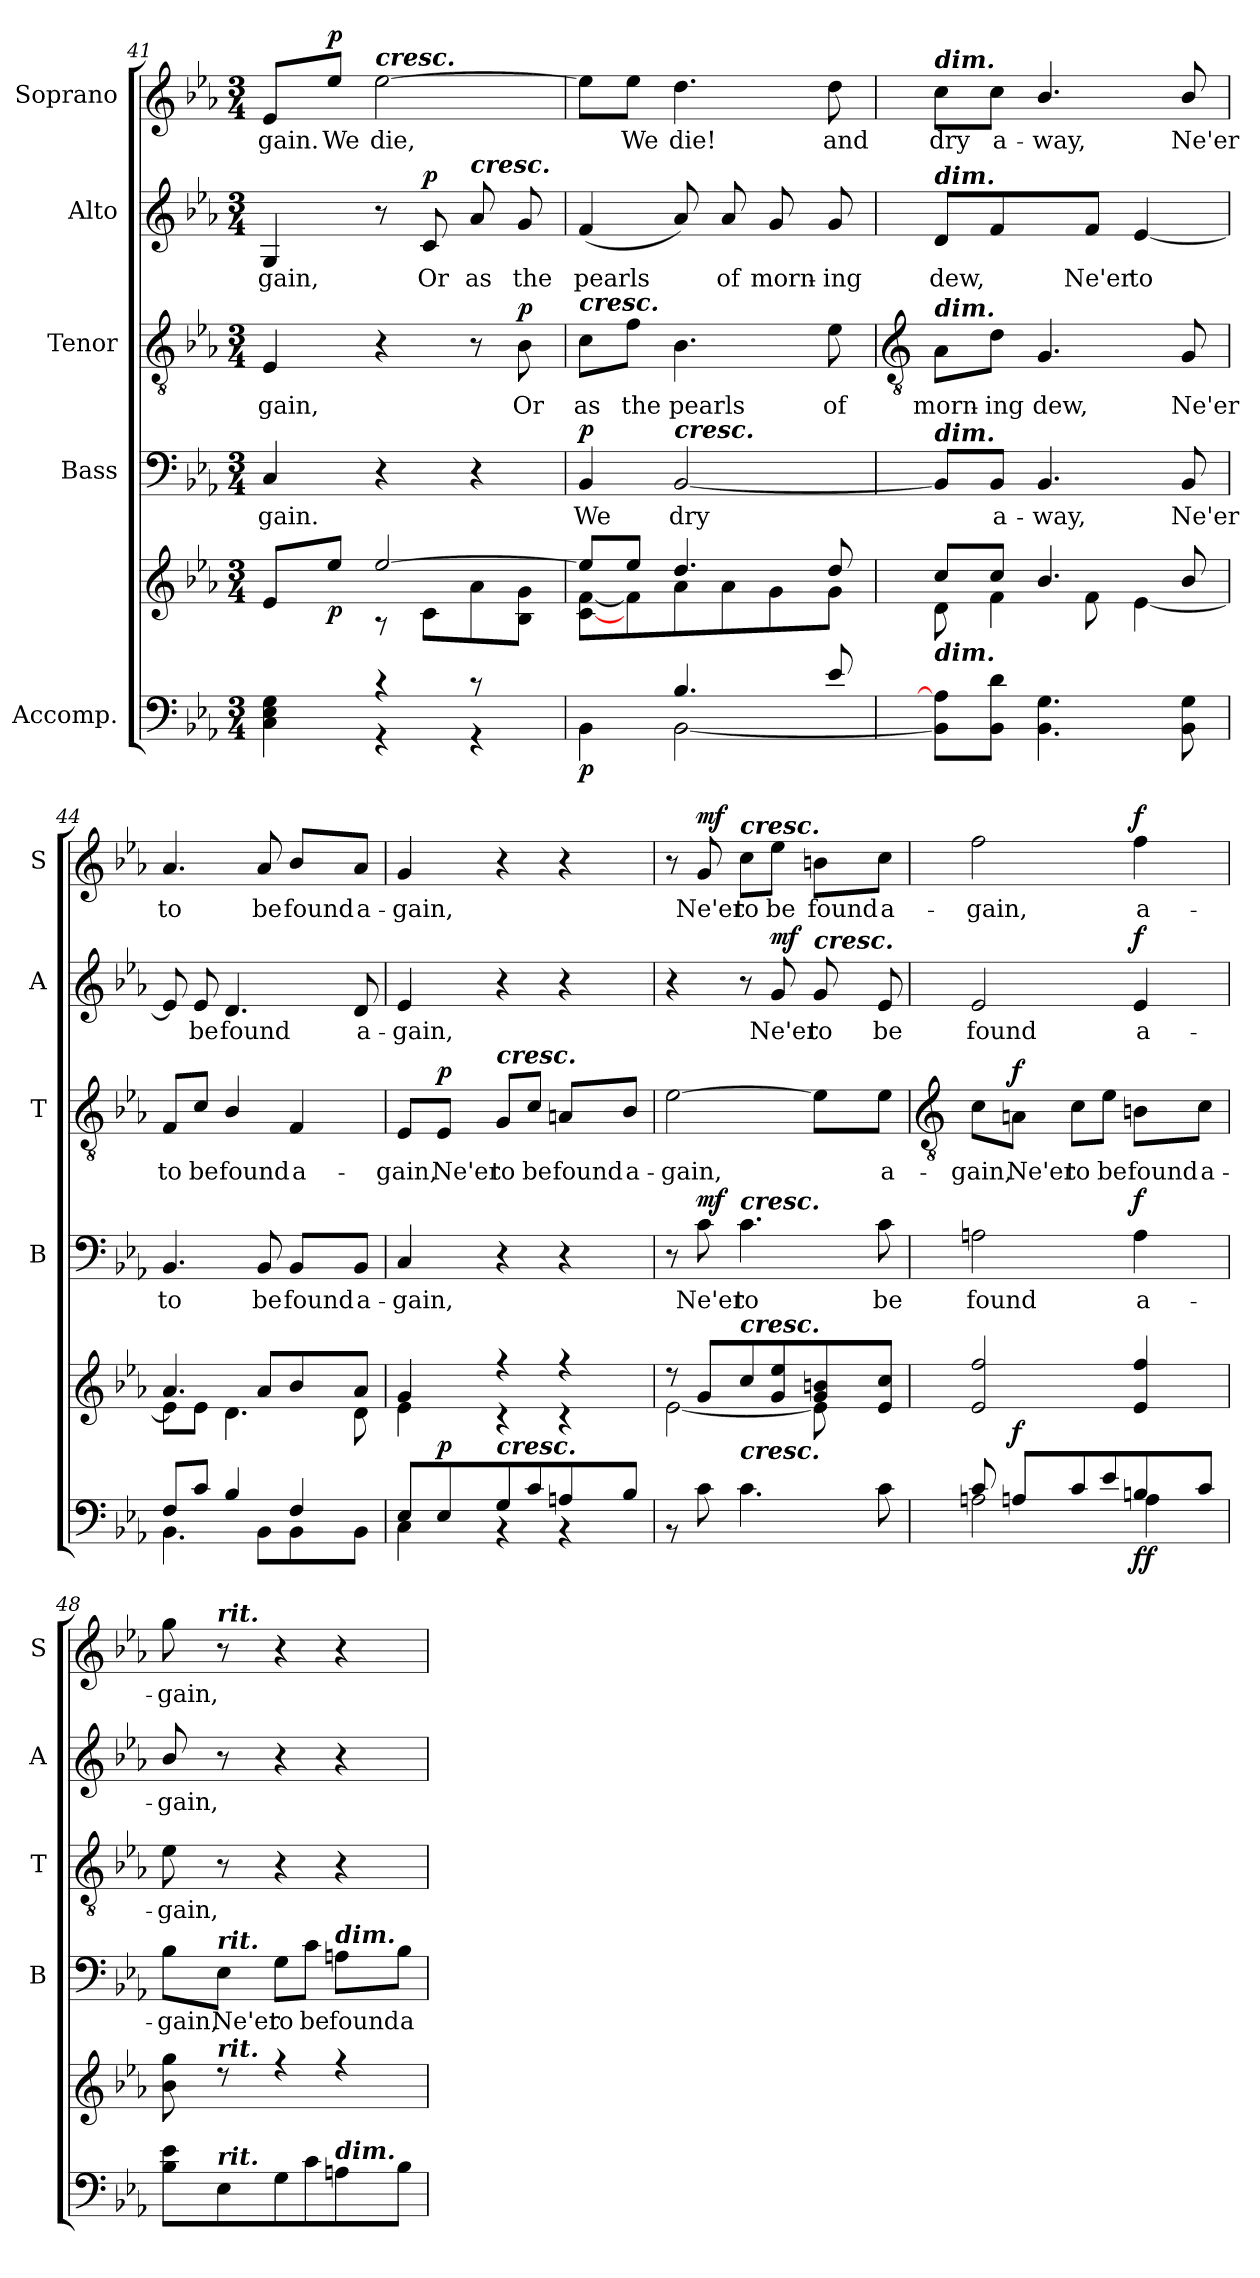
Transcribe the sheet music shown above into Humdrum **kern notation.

**kern	**kern	**dynam	**kern	**text	**dynam	**kern	**text	**dynam	**kern	**text	**dynam	**kern	**text	**dynam
*part5	*part5	*part5	*part4	*part4	*part4	*part3	*part3	*part3	*part2	*part2	*part2	*part1	*part1	*part1
*staff6	*staff5	*staff5/6	*staff4	*staff4	*staff4	*staff3	*staff3	*staff3	*staff2	*staff2	*staff2	*staff1	*staff1	*staff1
*I"Accomp.	*	*	*I"Bass	*	*	*I"Tenor	*	*	*I"Alto	*	*	*I"Soprano	*	*
*	*	*	*I'B	*	*	*I'T	*	*	*I'A	*	*	*I'S	*	*
*clefF4	*clefG2	*	*clefF4	*	*	*clefGv2	*	*	*clefG2	*	*	*clefG2	*	*
*k[b-e-a-]	*k[b-e-a-]	*	*k[b-e-a-]	*	*	*k[b-e-a-]	*	*	*k[b-e-a-]	*	*	*k[b-e-a-]	*	*
*E-:	*E-:	*	*E-:	*	*	*E-:	*	*	*E-:	*	*	*E-:	*	*
*M3/4	*M3/4	*	*M3/4	*	*	*M3/4	*	*	*M3/4	*	*	*M3/4	*	*
=41	=41	=41	=41	=41	=41	=41	=41	=41	=41	=41	=41	=41	=41	=41
*^	*^	*	*	*	*	*	*	*	*	*	*	*	*	*
!	!	!	!	!	!	!LO:LY:b	!	!	!LO:LY:b	!	!	!LO:LY:b	!	!	!LO:LY:b	!
4ryy	4C\ 4E-\ 4G\	8e-/L	4ryy	.	4C	-gain.	.	4E-	-gain,	.	4G	-gain,	.	8e-/L	-gain.	.
!	!	!	!	!LO:DY:b	!	!	!	!	!	!	!	!	!	!	!LO:LY:b	!LO:DY:b
.	.	8ee-/J	.	p	.	.	.	.	.	.	.	.	.	8ee-/J	We	p
!	!	!	!	!	!	!	!	!	!	!	!	!	!	!LO:TX:a:Bi:t=cresc.	!	!
!	!	!	!	!	!	!	!	!	!	!	!	!	!	!	!LO:LY:b	!
4r	4r	[2ee-/	8r	.	4r	.	.	4r	.	.	8r	.	.	[2ee-	die,	.
!	!	!	!	!	!	!	!	!	!	!	!	!LO:LY:b	!LO:DY:b	!	!	!
.	.	.	8c\L	.	.	.	.	.	.	.	8c	Or	p	.	.	.
!	!	!	!	!	!	!	!	!	!	!	!LO:TX:a:Bi:t=cresc.	!	!	!	!	!
!	!	!	!	!	!	!	!	!	!	!	!	!LO:LY:b	!	!	!	!
8r	4r	.	8a-\	.	4r	.	.	8r	.	.	8a-	as	.	.	.	.
!	!	!	!	!	!	!	!	!	!LO:LY:b	!LO:DY:b	!	!LO:LY:b	!	!	!	!
8ryy	.	.	8B-\ 8g\J	.	.	.	.	8B-	Or	p	8g	the	.	.	.	.
=42	=42	=42	=42	=42	=42	=42	=42	=42	=42	=42	=42	=42	=42	=42	=42	=42
!	!	!	!	!	!	!	!	!LO:TX:a:Bi:t=cresc.	!	!	!	!	!	!	!	!
!	!	!	!	!LO:DY:b=2	!	!LO:LY:b	!LO:DY:b	!	!LO:LY:b	!	!	!LO:LY:b	!	!	!	!
4ryy	4BB-\	8ee-/L]	[8c\ [8f\L	p	4BB-	We	p	8c\L	as	.	(<4f	pearls	.	8ee-\L]	.	.
!	!	!	!	!	!	!	!	!	!LO:LY:b	!	!	!	!	!	!LO:LY:b	!
.	.	8ee-/J	8f\]	.	.	.	.	8f\J	the	.	.	.	.	8ee-\J	We	.
!	!	!	!	!	!LO:TX:a:Bi:t=cresc.	!	!	!	!	!	!	!	!	!	!	!
!	!	!	!	!	!	!LO:LY:b	!	!	!LO:LY:b	!	!	!	!	!	!LO:LY:b	!
4.B-/	[2BB-\	4.dd/	8a-\	.	[2BB-	dry	.	4.B-	pearls	.	8a-)	.	.	4.dd	die!	.
!	!	!	!	!	!	!	!	!	!	!	!	!LO:LY:b	!	!	!	!
.	.	.	8a-\	.	.	.	.	.	.	.	8a-	of	.	.	.	.
!	!	!	!	!	!	!	!	!	!	!	!	!LO:LY:b	!	!	!	!
.	.	.	8g\	.	.	.	.	.	.	.	8g	morn-	.	.	.	.
!	!	!	!	!	!	!	!	!	!LO:LY:b	!	!	!LO:LY:b	!	!	!LO:LY:b	!
8e-/	.	8dd/	8g\J	.	.	.	.	8e-	of	.	8g	-ing	.	8dd	and	.
!!LO:LB:g=z
=43	=43	=43	=43	=43	=43	=43	=43	=43	=43	=43	=43	=43	=43	=43	=43	=43
*	*	*	*	*	*	*	*	*clefGv2	*	*	*	*	*	*	*	*
!	!	!	!	!	!	!	!	!	!	!	!	!	!	!LO:TX:a:Bi:t=dim.	!	!
!	!	!	!	!	!	!	!	!	!	!	!LO:TX:a:Bi:t=dim.	!	!	!	!	!
!	!	!	!	!	!	!	!	!LO:TX:a:Bi:t=dim.	!	!	!	!	!	!	!	!
!	!	!	!	!	!LO:TX:a:Bi:t=dim.	!	!	!	!	!	!	!	!	!	!	!
!	!	!LO:TX:b:Bi:t=dim.	!	!	!	!	!	!	!	!	!	!	!	!	!	!
!	!	!	!	!	!	!	!	!	!LO:LY:b	!	!	!LO:LY:b	!	!	!LO:LY:b	!
2.ryy	8BB-\] 8A-\]L	8cc/L	8d\	.	8BB-/L]	.	.	8A-\L	morn-	.	8dL	dew,	.	8cc\L	dry	.
!	!	!	!	!	!	!LO:LY:b	!	!	!LO:LY:b	!	!	!	!	!	!LO:LY:b	!
.	8BB-\ 8d\J	8cc/J	4f\	.	8BB-/J	a-	.	8d\J	-ing	.	4f	.	.	8cc\J	a-	.
!	!	!	!	!	!	!LO:LY:b	!	!	!LO:LY:b	!	!	!	!	!	!LO:LY:b	!
.	4.BB-\ 4.G\	4.b-/	.	.	4.BB-	-way,	.	4.G	dew,	.	.	.	.	4.b-/	-way,	.
!	!	!	!	!	!	!	!	!	!	!	!	!LO:LY:b	!	!	!	!
.	.	.	8f\	.	.	.	.	.	.	.	8fJ	Ne'er	.	.	.	.
!	!	!	!	!	!	!	!	!	!	!	!	!LO:LY:b	!	!	!	!
.	.	.	[4e-\	.	.	.	.	.	.	.	[4e-	to	.	.	.	.
!	!	!	!	!	!	!LO:LY:b	!	!	!LO:LY:b	!	!	!	!	!	!LO:LY:b	!
.	8BB-\ 8G\	8b-/	.	.	8BB-	Ne'er	.	8G	Ne'er	.	.	.	.	8b-/	Ne'er	.
=44	=44	=44	=44	=44	=44	=44	=44	=44	=44	=44	=44	=44	=44	=44	=44	=44
!	!	!	!	!	!	!LO:LY:b	!	!	!LO:LY:b	!	!	!	!	!	!LO:LY:b	!
8F/L	4.BB-\	4.a-/	8e-\L]	.	4.BB-	to	.	8F/L	to	.	8e-]	.	.	4.a-	to	.
!	!	!	!	!	!	!	!	!	!LO:LY:b	!	!	!LO:LY:b	!	!	!	!
8c/J	.	.	8e-\J	.	.	.	.	8c/J	be	.	8e-	be	.	.	.	.
!	!	!	!	!	!	!	!	!	!LO:LY:b	!	!	!LO:LY:b	!	!	!	!
4B-/	.	.	4.d\	.	.	.	.	4B-/	found	.	4.d	found	.	.	.	.
!	!	!	!	!	!	!LO:LY:b	!	!	!	!	!	!	!	!	!LO:LY:b	!
.	8BB-\L	8a-/L	.	.	8BB-	be	.	.	.	.	.	.	.	8a-	be	.
!	!	!	!	!	!	!LO:LY:b	!	!	!LO:LY:b	!	!	!	!	!	!LO:LY:b	!
4F/	8BB-\	8b-/	.	.	8BB-/L	found	.	4F	a-	.	.	.	.	8b-/L	found	.
!	!	!	!	!	!	!LO:LY:b	!	!	!	!	!	!LO:LY:b	!	!	!LO:LY:b	!
.	8BB-\J	8a-/J	8d\	.	8BB-/J	a-	.	.	.	.	8d	a-	.	8a-/J	a-	.
=45	=45	=45	=45	=45	=45	=45	=45	=45	=45	=45	=45	=45	=45	=45	=45	=45
!	!	!	!	!	!	!LO:LY:b	!	!	!LO:LY:b	!	!	!LO:LY:b	!	!	!LO:LY:b	!
8E-/L	4C\	4g/	4e-\	.	4C	-gain,	.	8E-/L	-gain,	.	4e-	-gain,	.	4g	-gain,	.
!	!	!	!	!LO:DY:a=2	!	!	!	!	!LO:LY:b	!LO:DY:b	!	!	!	!	!	!
8E-/	.	.	.	p	.	.	.	8E-/J	Ne'er	p	.	.	.	.	.	.
!	!	!	!	!	!	!	!	!LO:TX:a:Bi:t=cresc.	!	!	!	!	!	!	!	!
!LO:TX:a:Bi:t=cresc.	!	!	!	!	!	!	!	!	!	!	!	!	!	!	!	!
!	!	!	!	!	!	!	!	!	!LO:LY:b	!	!	!	!	!	!	!
8G/	4r	4r	4r	.	4r	.	.	8G/L	to	.	4r	.	.	4r	.	.
!	!	!	!	!	!	!	!	!	!LO:LY:b	!	!	!	!	!	!	!
8c/	.	.	.	.	.	.	.	8c/J	be	.	.	.	.	.	.	.
!	!	!	!	!	!	!	!	!	!LO:LY:b	!	!	!	!	!	!	!
8An/	4r	4r	4r	.	4r	.	.	8An/L	found	.	4r	.	.	4r	.	.
!	!	!	!	!	!	!	!	!	!LO:LY:b	!	!	!	!	!	!	!
8B-/J	.	.	.	.	.	.	.	8B-/J	a-	.	.	.	.	.	.	.
=46	=46	=46	=46	=46	=46	=46	=46	=46	=46	=46	=46	=46	=46	=46	=46	=46
!	!	!	!	!	!	!	!	!	!LO:LY:b	!	!	!	!	!	!	!
2.ryy	8r	8r	[2e-\	.	8r	.	.	[2e-	-gain,	.	4r	.	.	8r	.	.
!	!	!	!	!LO:DY:b=2	!	!LO:LY:b	!	!	!	!	!	!	!	!	!LO:LY:b	!
!	!	!	!	!LO:DY:n=1:b	!	!	!LO:DY:b	!	!	!	!	!	!	!	!	!LO:DY:b
.	8c\	8g/L	.	mf mf	8c	Ne'er	mf	.	.	.	.	.	.	8g	Ne'er	mf
!	!	!	!	!	!	!	!	!	!	!	!	!	!	!LO:TX:a:Bi:t=cresc.	!	!
!	!	!	!	!	!LO:TX:a:Bi:t=cresc.	!	!	!	!	!	!	!	!	!	!	!
!	!	!LO:TX:a:Bi:t=cresc.	!	!	!	!	!	!	!	!	!	!	!	!	!	!
!	!LO:TX:a:Bi:t=cresc.	!	!	!	!	!	!	!	!	!	!	!	!	!	!	!
!	!	!	!	!	!	!LO:LY:b	!	!	!	!	!	!	!	!	!LO:LY:b	!
.	4.c\	8cc/	.	.	4.c	to	.	.	.	.	8r	.	.	8cc\L	to	.
!	!	!	!	!	!	!	!	!	!	!	!	!LO:LY:b	!LO:DY:b	!	!LO:LY:b	!
.	.	8g/ 8ee-/	.	.	.	.	.	.	.	.	8g	Ne'er	mf	8ee-\J	be	.
!	!	!	!	!	!	!	!	!	!	!	!LO:TX:a:Bi:t=cresc.	!	!	!	!	!
!	!	!	!	!	!	!	!	!	!	!	!	!LO:LY:b	!	!	!LO:LY:b	!
.	.	8g/ 8bn/	8e-\]	.	.	.	.	8e-\L]	.	.	8g	to	.	8bn\L	found	.
!	!	!	!	!	!	!LO:LY:b	!	!	!LO:LY:b	!	!	!LO:LY:b	!	!	!LO:LY:b	!
.	8c\	8e-/ 8cc/J	8ryy	.	8c	be	.	8e-\J	a-	.	8e-	be	.	8cc\J	a-	.
!!LO:LB:g=z
=47	=47	=47	=47	=47	=47	=47	=47	=47	=47	=47	=47	=47	=47	=47	=47	=47
*	*	*	*	*	*	*	*	*clefGv2	*	*	*	*	*	*	*	*
!	!	!	!	!	!	!LO:LY:b	!	!	!LO:LY:b	!	!	!LO:LY:b	!	!	!LO:LY:b	!
8c/	2An\	2e-/ 2ff/	2.ryy	.	2An	found	.	8c\L	-gain,	.	2e-	found	.	2ff	-gain,	.
!	!	!	!	!LO:DY:a=2	!	!	!	!	!LO:LY:b	!LO:DY:b	!	!	!	!	!	!
8An/L	.	.	.	f	.	.	.	8An\J	Ne'er	f	.	.	.	.	.	.
!	!	!	!	!	!	!	!	!	!LO:LY:b	!	!	!	!	!	!	!
8c/	.	.	.	.	.	.	.	8c\L	to	.	.	.	.	.	.	.
!	!	!	!	!	!	!	!	!	!LO:LY:b	!	!	!	!	!	!	!
8e-/	.	.	.	.	.	.	.	8e-\J	be	.	.	.	.	.	.	.
!	!	!	!	!LO:DY:b=2	!	!LO:LY:b	!	!	!LO:LY:b	!	!	!LO:LY:b	!	!	!LO:LY:b	!
!	!	!	!	!LO:DY:n=1:b	!	!	!LO:DY:b	!	!	!	!	!	!LO:DY:b	!	!	!LO:DY:b
8Bn/	4A\	4e-/ 4ff/	.	f f	4A	a-	f	8Bn\L	found	.	4e-	a-	f	4ff	a-	f
!	!	!	!	!	!	!	!	!	!LO:LY:b	!	!	!	!	!	!	!
8c/J	.	.	.	.	.	.	.	8c\J	a-	.	.	.	.	.	.	.
=48	=48	=48	=48	=48	=48	=48	=48	=48	=48	=48	=48	=48	=48	=48	=48	=48
!	!	!	!	!	!	!LO:LY:b	!	!	!LO:LY:b	!	!	!LO:LY:b	!	!	!LO:LY:b	!
2.ryy	8B-\ 8e-\L	8b-\ 8gg\	2.ryy	.	8B-\L	-gain,	.	8e-	-gain,	.	8b-/	-gain,	.	8gg	-gain,	.
!	!	!	!	!	!	!	!	!	!	!	!	!	!	!LO:TX:a:Bi:t=rit.	!	!
!	!	!	!	!	!LO:TX:a:Bi:t=rit.	!	!	!	!	!	!	!	!	!	!	!
!	!	!LO:TX:a:Bi:t=rit.	!	!	!	!	!	!	!	!	!	!	!	!	!	!
!	!LO:TX:a:Bi:t=rit.	!	!	!	!	!	!	!	!	!	!	!	!	!	!	!
!	!	!	!	!	!	!LO:LY:b	!	!	!	!	!	!	!	!	!	!
.	8E-\	8r	.	.	8E-\J	Ne'er	.	8r	.	.	8r	.	.	8r	.	.
!	!	!	!	!	!	!LO:LY:b	!	!	!	!	!	!	!	!	!	!
.	8G\	4r	.	.	8G\L	to	.	4r	.	.	4r	.	.	4r	.	.
!	!	!	!	!	!	!LO:LY:b	!	!	!	!	!	!	!	!	!	!
.	8c\	.	.	.	8c\J	be	.	.	.	.	.	.	.	.	.	.
!	!	!	!	!	!LO:TX:a:Bi:t=dim.	!	!	!	!	!	!	!	!	!	!	!
!	!LO:TX:a:Bi:t=dim.	!	!	!	!	!	!	!	!	!	!	!	!	!	!	!
!	!	!	!	!	!	!LO:LY:b	!	!	!	!	!	!	!	!	!	!
.	8An\	4r	.	.	8An\L	found	.	4r	.	.	4r	.	.	4r	.	.
!	!	!	!	!	!	!LO:LY:b	!	!	!	!	!	!	!	!	!	!
.	8B-\J	.	.	.	8B-\J	a-	.	.	.	.	.	.	.	.	.	.
*v	*v	*	*	*	*	*	*	*	*	*	*	*	*	*	*	*
*	*v	*v	*	*	*	*	*	*	*	*	*	*	*	*	*
=	=	=	=	=	=	=	=	=	=	=	=	=	=	=
*-	*-	*-	*-	*-	*-	*-	*-	*-	*-	*-	*-	*-	*-	*-
